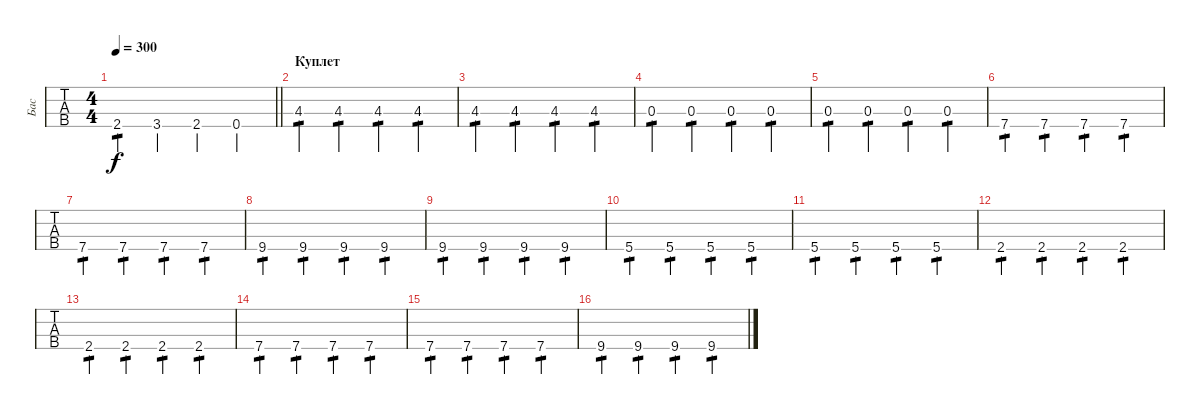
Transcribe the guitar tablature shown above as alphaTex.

\track ("Бас" "Бас") {instrument electricbassfinger}
\staff {tabs}
\tuning (G2 D2 A1 E1) {hide}
\ts (4 4)
\tempo 300
\clef f4
\barLineRight lightlight
\ks c
2.4.4{tp 1 dy f} 3.4.4 2.4.4 0.4.4 |
\section ("" "Куплет")
4.3.4{tp 1} 4.3.4{tp 1} 4.3.4{tp 1} 4.3.4{tp 1} |
4.3.4{tp 1} 4.3.4{tp 1} 4.3.4{tp 1} 4.3.4{tp 1} |
0.3.4{tp 1} 0.3.4{tp 1} 0.3.4{tp 1} 0.3.4{tp 1} |
0.3.4{tp 1} 0.3.4{tp 1} 0.3.4{tp 1} 0.3.4{tp 1} |
7.4.4{tp 1} 7.4.4{tp 1} 7.4.4{tp 1} 7.4.4{tp 1} |
7.4.4{tp 1} 7.4.4{tp 1} 7.4.4{tp 1} 7.4.4{tp 1} |
9.4.4{tp 1} 9.4.4{tp 1} 9.4.4{tp 1} 9.4.4{tp 1} |
9.4.4{tp 1} 9.4.4{tp 1} 9.4.4{tp 1} 9.4.4{tp 1} |
5.4.4{tp 1} 5.4.4{tp 1} 5.4.4{tp 1} 5.4.4{tp 1} |
5.4.4{tp 1} 5.4.4{tp 1} 5.4.4{tp 1} 5.4.4{tp 1} |
2.4.4{tp 1} 2.4.4{tp 1} 2.4.4{tp 1} 2.4.4{tp 1} |
2.4.4{tp 1} 2.4.4{tp 1} 2.4.4{tp 1} 2.4.4{tp 1} |
7.4.4{tp 1} 7.4.4{tp 1} 7.4.4{tp 1} 7.4.4{tp 1} |
7.4.4{tp 1} 7.4.4{tp 1} 7.4.4{tp 1} 7.4.4{tp 1} |
9.4.4{tp 1} 9.4.4{tp 1} 9.4.4{tp 1} 9.4.4{tp 1}
